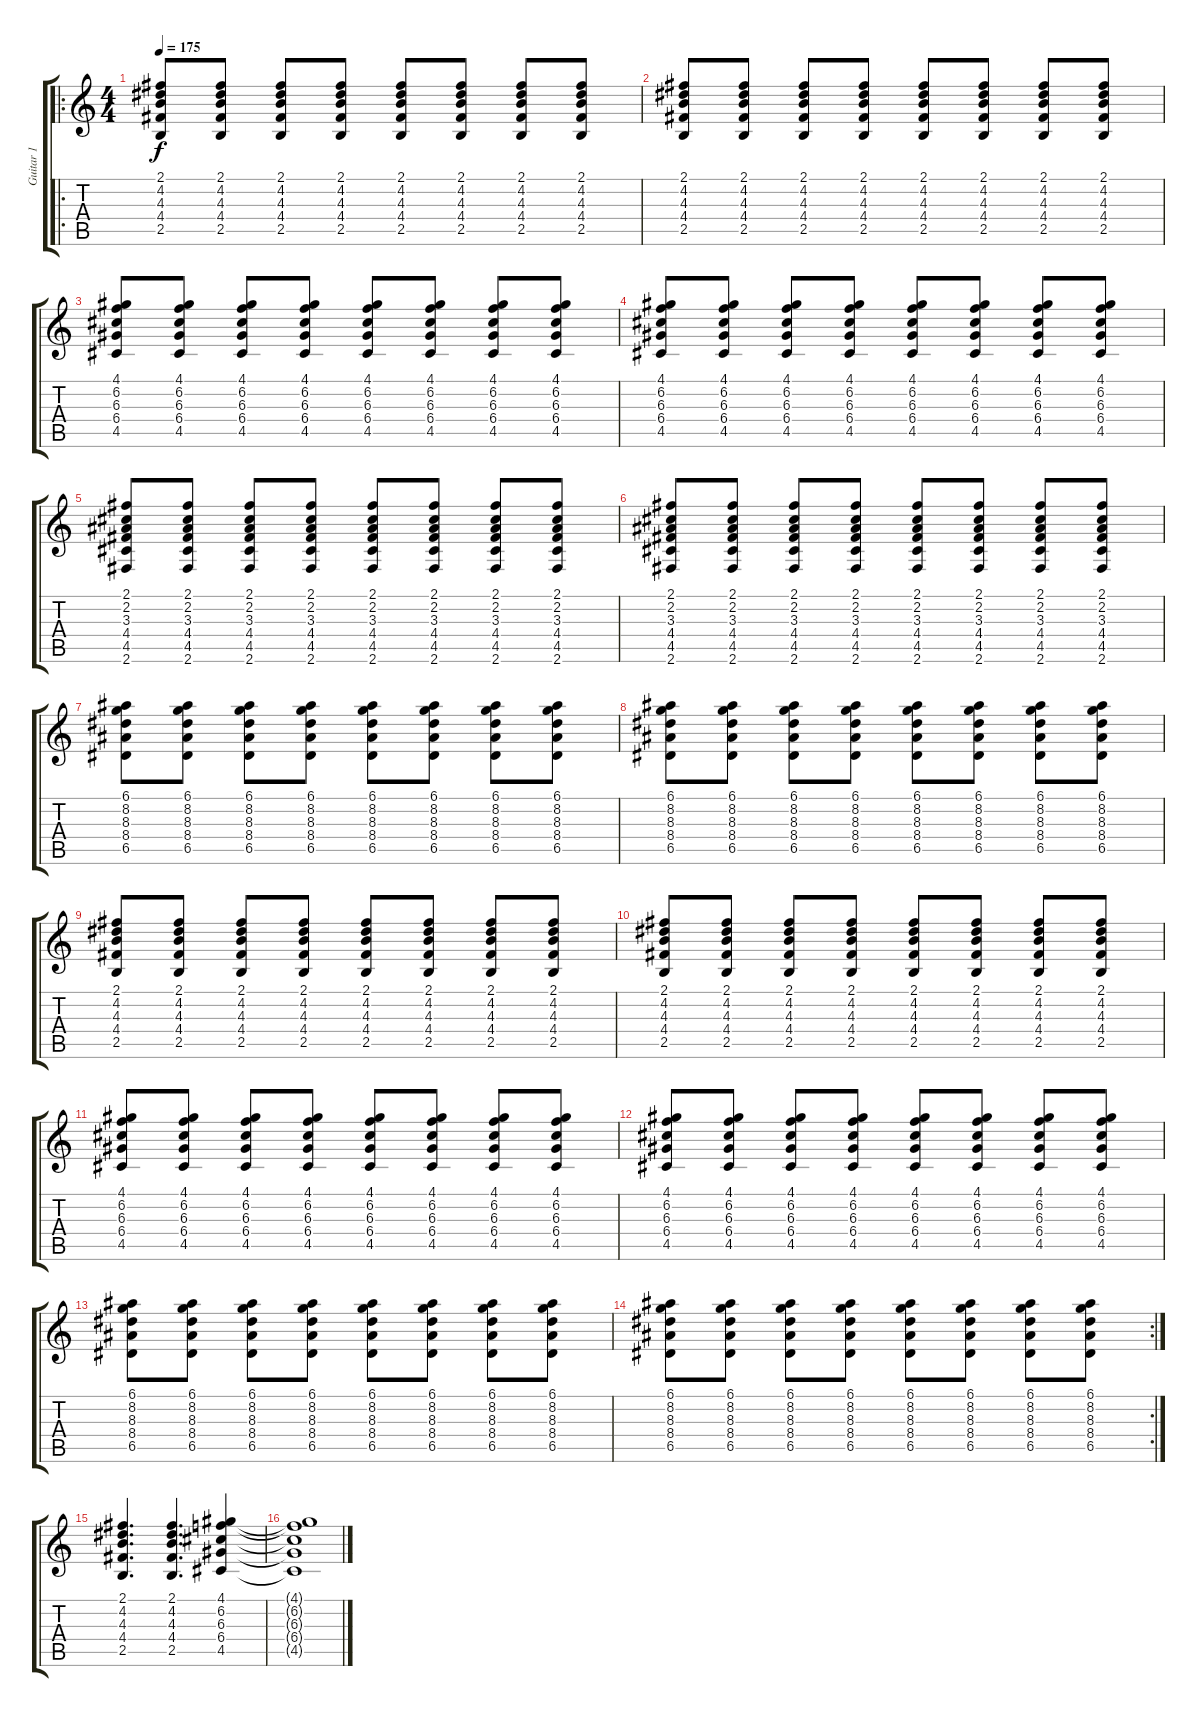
\track ("Guitar 1" "Guitar 1") {instrument distortionguitar}
\staff {score tabs}
\tuning (E4 B3 G3 D3 A2 E2) {hide}
\ro
\ts (4 4)
\tempo 175
\clef g2
\ks c
(2.1 4.2 4.3 4.4 2.5).8{dy f} (2.1 4.2 4.3 4.4 2.5).8 (2.1 4.2 4.3 4.4 2.5).8 (2.1 4.2 4.3 4.4 2.5).8 (2.1 4.2 4.3 4.4 2.5).8 (2.1 4.2 4.3 4.4 2.5).8 (2.1 4.2 4.3 4.4 2.5).8 (2.1 4.2 4.3 4.4 2.5).8 |
(2.1 4.2 4.3 4.4 2.5).8 (2.1 4.2 4.3 4.4 2.5).8 (2.1 4.2 4.3 4.4 2.5).8 (2.1 4.2 4.3 4.4 2.5).8 (2.1 4.2 4.3 4.4 2.5).8 (2.1 4.2 4.3 4.4 2.5).8 (2.1 4.2 4.3 4.4 2.5).8 (2.1 4.2 4.3 4.4 2.5).8 |
(4.1 6.2 6.3 6.4 4.5).8 (4.1 6.2 6.3 6.4 4.5).8 (4.1 6.2 6.3 6.4 4.5).8 (4.1 6.2 6.3 6.4 4.5).8 (4.1 6.2 6.3 6.4 4.5).8 (4.1 6.2 6.3 6.4 4.5).8 (4.1 6.2 6.3 6.4 4.5).8 (4.1 6.2 6.3 6.4 4.5).8 |
(4.1 6.2 6.3 6.4 4.5).8 (4.1 6.2 6.3 6.4 4.5).8 (4.1 6.2 6.3 6.4 4.5).8 (4.1 6.2 6.3 6.4 4.5).8 (4.1 6.2 6.3 6.4 4.5).8 (4.1 6.2 6.3 6.4 4.5).8 (4.1 6.2 6.3 6.4 4.5).8 (4.1 6.2 6.3 6.4 4.5).8 |
(2.1 2.2 3.3 4.4 4.5 2.6).8 (2.1 2.2 3.3 4.4 4.5 2.6).8 (2.1 2.2 3.3 4.4 4.5 2.6).8 (2.1 2.2 3.3 4.4 4.5 2.6).8 (2.1 2.2 3.3 4.4 4.5 2.6).8 (2.1 2.2 3.3 4.4 4.5 2.6).8 (2.1 2.2 3.3 4.4 4.5 2.6).8 (2.1 2.2 3.3 4.4 4.5 2.6).8 |
(2.1 2.2 3.3 4.4 4.5 2.6).8 (2.1 2.2 3.3 4.4 4.5 2.6).8 (2.1 2.2 3.3 4.4 4.5 2.6).8 (2.1 2.2 3.3 4.4 4.5 2.6).8 (2.1 2.2 3.3 4.4 4.5 2.6).8 (2.1 2.2 3.3 4.4 4.5 2.6).8 (2.1 2.2 3.3 4.4 4.5 2.6).8 (2.1 2.2 3.3 4.4 4.5 2.6).8 |
(6.1 8.2 8.3 8.4 6.5).8 (6.1 8.2 8.3 8.4 6.5).8 (6.1 8.2 8.3 8.4 6.5).8 (6.1 8.2 8.3 8.4 6.5).8 (6.1 8.2 8.3 8.4 6.5).8 (6.1 8.2 8.3 8.4 6.5).8 (6.1 8.2 8.3 8.4 6.5).8 (6.1 8.2 8.3 8.4 6.5).8 |
(6.1 8.2 8.3 8.4 6.5).8 (6.1 8.2 8.3 8.4 6.5).8 (6.1 8.2 8.3 8.4 6.5).8 (6.1 8.2 8.3 8.4 6.5).8 (6.1 8.2 8.3 8.4 6.5).8 (6.1 8.2 8.3 8.4 6.5).8 (6.1 8.2 8.3 8.4 6.5).8 (6.1 8.2 8.3 8.4 6.5).8 |
(2.1 4.2 4.3 4.4 2.5).8 (2.1 4.2 4.3 4.4 2.5).8 (2.1 4.2 4.3 4.4 2.5).8 (2.1 4.2 4.3 4.4 2.5).8 (2.1 4.2 4.3 4.4 2.5).8 (2.1 4.2 4.3 4.4 2.5).8 (2.1 4.2 4.3 4.4 2.5).8 (2.1 4.2 4.3 4.4 2.5).8 |
(2.1 4.2 4.3 4.4 2.5).8 (2.1 4.2 4.3 4.4 2.5).8 (2.1 4.2 4.3 4.4 2.5).8 (2.1 4.2 4.3 4.4 2.5).8 (2.1 4.2 4.3 4.4 2.5).8 (2.1 4.2 4.3 4.4 2.5).8 (2.1 4.2 4.3 4.4 2.5).8 (2.1 4.2 4.3 4.4 2.5).8 |
(4.1 6.2 6.3 6.4 4.5).8 (4.1 6.2 6.3 6.4 4.5).8 (4.1 6.2 6.3 6.4 4.5).8 (4.1 6.2 6.3 6.4 4.5).8 (4.1 6.2 6.3 6.4 4.5).8 (4.1 6.2 6.3 6.4 4.5).8 (4.1 6.2 6.3 6.4 4.5).8 (4.1 6.2 6.3 6.4 4.5).8 |
(4.1 6.2 6.3 6.4 4.5).8 (4.1 6.2 6.3 6.4 4.5).8 (4.1 6.2 6.3 6.4 4.5).8 (4.1 6.2 6.3 6.4 4.5).8 (4.1 6.2 6.3 6.4 4.5).8 (4.1 6.2 6.3 6.4 4.5).8 (4.1 6.2 6.3 6.4 4.5).8 (4.1 6.2 6.3 6.4 4.5).8 |
(6.1 8.2 8.3 8.4 6.5).8 (6.1 8.2 8.3 8.4 6.5).8 (6.1 8.2 8.3 8.4 6.5).8 (6.1 8.2 8.3 8.4 6.5).8 (6.1 8.2 8.3 8.4 6.5).8 (6.1 8.2 8.3 8.4 6.5).8 (6.1 8.2 8.3 8.4 6.5).8 (6.1 8.2 8.3 8.4 6.5).8 |
\rc 2
(6.1 8.2 8.3 8.4 6.5).8 (6.1 8.2 8.3 8.4 6.5).8 (6.1 8.2 8.3 8.4 6.5).8 (6.1 8.2 8.3 8.4 6.5).8 (6.1 8.2 8.3 8.4 6.5).8 (6.1 8.2 8.3 8.4 6.5).8 (6.1 8.2 8.3 8.4 6.5).8 (6.1 8.2 8.3 8.4 6.5).8 |
(2.1 4.2 4.3 4.4 2.5).4{d} (2.1 4.2 4.3 4.4 2.5).4{d} (4.1 6.2 6.3 6.4 4.5).4 |
(4.1{t} 6.2{t} 6.3{t} 6.4{t} 4.5{t}).1
